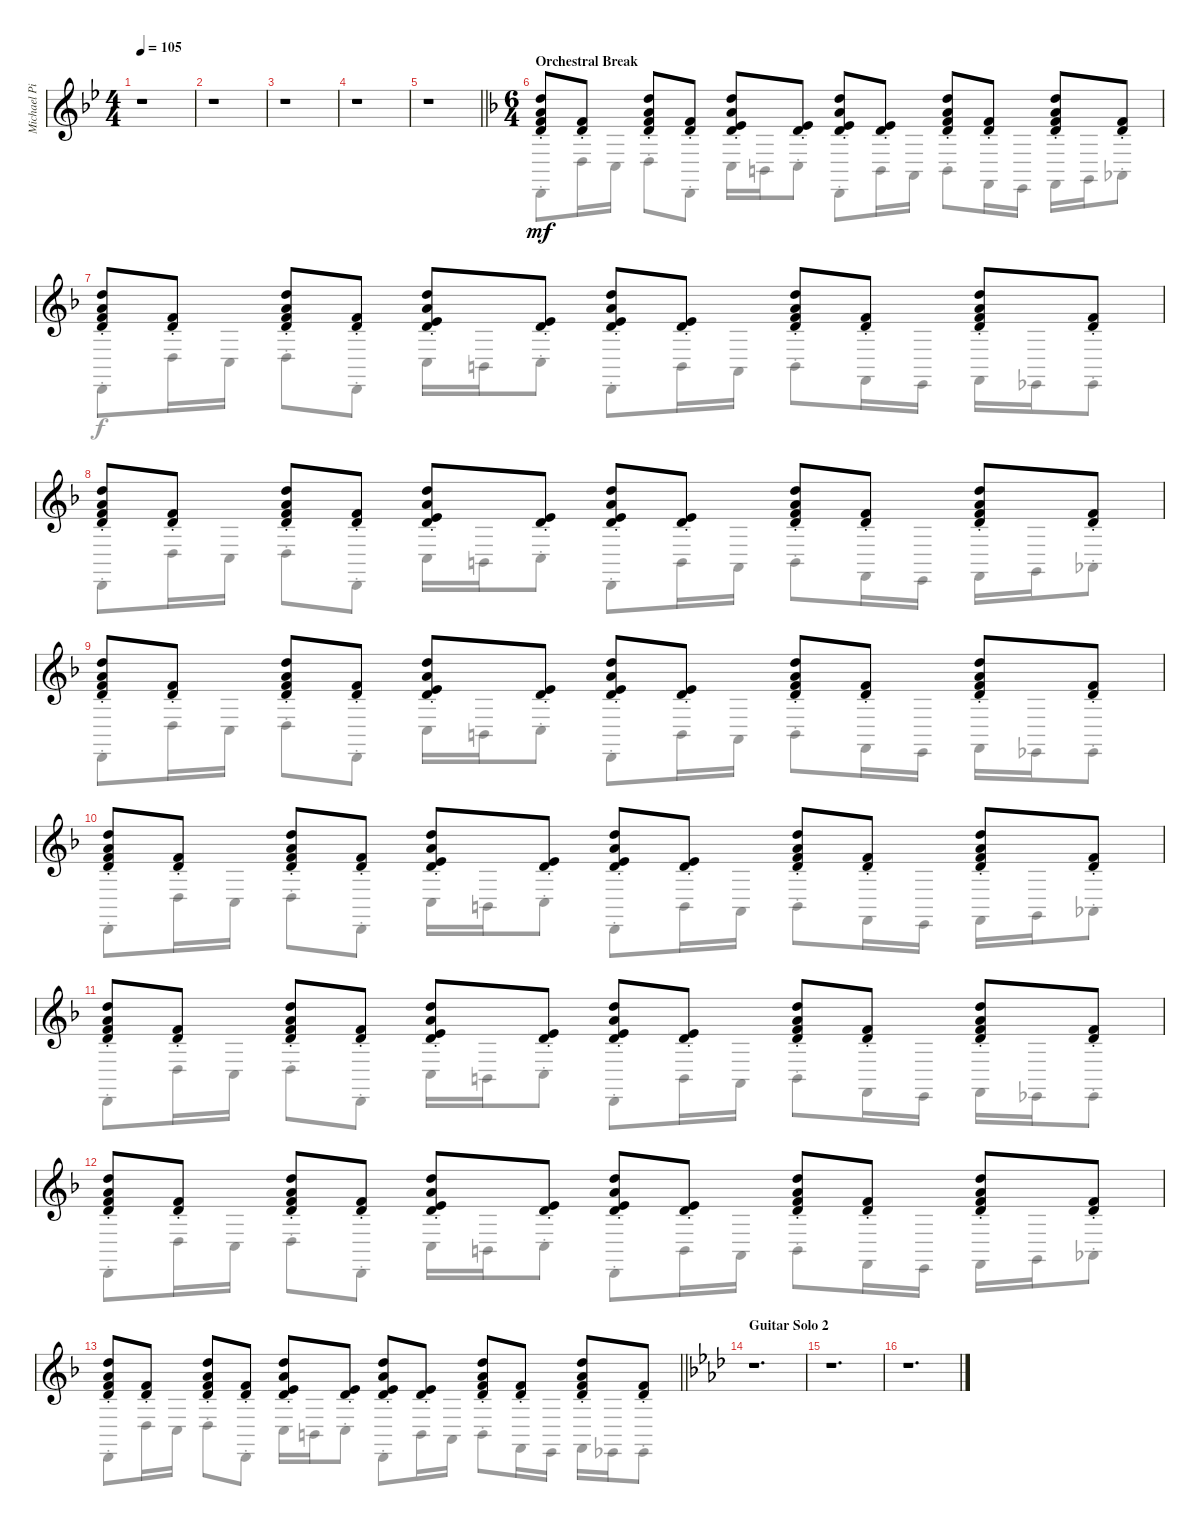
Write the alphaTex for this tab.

\track ("Michael Pinella Strings" "Michael Pi") {instrument stringensemble1}
\staff {score}
\tuning (D4 A3 F3 C3 G2 D2) {hide}
\voice
\ts (4 4)
\tempo 105
\clef g2
\ks gminor
r.1{dy f} |
r.1 |
r.1 |
r.1 |
\barLineRight lightlight
r.1 |
\ts (6 4)
\section ("" "Orchestral Break")
\ks dminor
(12.1{st} 12.2{st} 12.3{st} 14.4{st}).8{dy mf} (12.3{st} 14.4{st}).8 (12.1{st} 12.2{st} 12.3{st} 14.4{st}).8 (12.3{st} 14.4{st}).8 (12.1{st} 12.2{st} 11.3{st} 14.4{st}).8 (11.3{st} 14.4{st}).8 (12.1{st} 12.2{st} 11.3{st} 14.4{st}).8 (11.3{st} 14.4{st}).8 (12.1{st} 12.2{st} 12.3{st} 14.4{st}).8 (12.3{st} 14.4{st}).8 (12.1{st} 12.2{st} 12.3{st} 14.4{st}).8 (12.3{st} 14.4{st}).8 |
(12.1{st} 12.2{st} 12.3{st} 14.4{st}).8 (12.3{st} 14.4{st}).8 (12.1{st} 12.2{st} 12.3{st} 14.4{st}).8 (12.3{st} 14.4{st}).8 (12.1{st} 12.2{st} 11.3{st} 14.4{st}).8 (11.3{st} 14.4{st}).8 (12.1{st} 12.2{st} 11.3{st} 14.4{st}).8 (11.3{st} 14.4{st}).8 (12.1{st} 12.2{st} 12.3{st} 14.4{st}).8 (12.3{st} 14.4{st}).8 (12.1{st} 12.2{st} 12.3{st} 14.4{st}).8 (12.3{st} 14.4{st}).8 |
(12.1{st} 12.2{st} 12.3{st} 14.4{st}).8 (12.3{st} 14.4{st}).8 (12.1{st} 12.2{st} 12.3{st} 14.4{st}).8 (12.3{st} 14.4{st}).8 (12.1{st} 12.2{st} 11.3{st} 14.4{st}).8 (11.3{st} 14.4{st}).8 (12.1{st} 12.2{st} 11.3{st} 14.4{st}).8 (11.3{st} 14.4{st}).8 (12.1{st} 12.2{st} 12.3{st} 14.4{st}).8 (12.3{st} 14.4{st}).8 (12.1{st} 12.2{st} 12.3{st} 14.4{st}).8 (12.3{st} 14.4{st}).8 |
(12.1{st} 12.2{st} 12.3{st} 14.4{st}).8 (12.3{st} 14.4{st}).8 (12.1{st} 12.2{st} 12.3{st} 14.4{st}).8 (12.3{st} 14.4{st}).8 (12.1{st} 12.2{st} 11.3{st} 14.4{st}).8 (11.3{st} 14.4{st}).8 (12.1{st} 12.2{st} 11.3{st} 14.4{st}).8 (11.3{st} 14.4{st}).8 (12.1{st} 12.2{st} 12.3{st} 14.4{st}).8 (12.3{st} 14.4{st}).8 (12.1{st} 12.2{st} 12.3{st} 14.4{st}).8 (12.3{st} 14.4{st}).8 |
(12.1{st} 12.2{st} 12.3{st} 14.4{st}).8 (12.3{st} 14.4{st}).8 (12.1{st} 12.2{st} 12.3{st} 14.4{st}).8 (12.3{st} 14.4{st}).8 (12.1{st} 12.2{st} 11.3{st} 14.4{st}).8 (11.3{st} 14.4{st}).8 (12.1{st} 12.2{st} 11.3{st} 14.4{st}).8 (11.3{st} 14.4{st}).8 (12.1{st} 12.2{st} 12.3{st} 14.4{st}).8 (12.3{st} 14.4{st}).8 (12.1{st} 12.2{st} 12.3{st} 14.4{st}).8 (12.3{st} 14.4{st}).8 |
(12.1{st} 12.2{st} 12.3{st} 14.4{st}).8 (12.3{st} 14.4{st}).8 (12.1{st} 12.2{st} 12.3{st} 14.4{st}).8 (12.3{st} 14.4{st}).8 (12.1{st} 12.2{st} 11.3{st} 14.4{st}).8 (11.3{st} 14.4{st}).8 (12.1{st} 12.2{st} 11.3{st} 14.4{st}).8 (11.3{st} 14.4{st}).8 (12.1{st} 12.2{st} 12.3{st} 14.4{st}).8 (12.3{st} 14.4{st}).8 (12.1{st} 12.2{st} 12.3{st} 14.4{st}).8 (12.3{st} 14.4{st}).8 |
(12.1{st} 12.2{st} 12.3{st} 14.4{st}).8 (12.3{st} 14.4{st}).8 (12.1{st} 12.2{st} 12.3{st} 14.4{st}).8 (12.3{st} 14.4{st}).8 (12.1{st} 12.2{st} 11.3{st} 14.4{st}).8 (11.3{st} 14.4{st}).8 (12.1{st} 12.2{st} 11.3{st} 14.4{st}).8 (11.3{st} 14.4{st}).8 (12.1{st} 12.2{st} 12.3{st} 14.4{st}).8 (12.3{st} 14.4{st}).8 (12.1{st} 12.2{st} 12.3{st} 14.4{st}).8 (12.3{st} 14.4{st}).8 |
\barLineRight lightlight
(12.1{st} 12.2{st} 12.3{st} 14.4{st}).8 (12.3{st} 14.4{st}).8 (12.1{st} 12.2{st} 12.3{st} 14.4{st}).8 (12.3{st} 14.4{st}).8 (12.1{st} 12.2{st} 11.3{st} 14.4{st}).8 (11.3{st} 14.4{st}).8 (12.1{st} 12.2{st} 11.3{st} 14.4{st}).8 (11.3{st} 14.4{st}).8 (12.1{st} 12.2{st} 12.3{st} 14.4{st}).8 (12.3{st} 14.4{st}).8 (12.1{st} 12.2{st} 12.3{st} 14.4{st}).8 (12.3{st} 14.4{st}).8 |
\section ("" "Guitar Solo 2")
\ks fminor
r.1{d} |
r.1{d} |
r.1{d}
\voice
\clef g2
\ottava regular
\simile none
\ks gminor
|
|
|
|
\barLineRight lightlight
|
\ks dminor
0.6{st}.8 12.6.16 10.6.16 12.6{st}.8 0.6{st}.8 10.6.16 9.6.16 10.6{st}.8 0.6{st}.8 9.6.16 7.6.16 9.6{st}.8 3.6.16 2.6.16 3.6.16 5.6.16 6.6{st}.8 |
0.6{st}.8{dy f} 12.6.16 10.6.16 12.6{st}.8 0.6{st}.8 10.6.16 9.6.16 10.6{st}.8 0.6{st}.8 9.6.16 7.6.16 9.6{st}.8 3.6.16 2.6.16 3.6.16 1.6.16 1.6{st}.8 |
0.6{st}.8 12.6.16 10.6.16 12.6{st}.8 0.6{st}.8 10.6.16 9.6.16 10.6{st}.8 0.6{st}.8 9.6.16 7.6.16 9.6{st}.8 3.6.16 2.6.16 3.6.16 5.6.16 6.6{st}.8 |
0.6{st}.8 12.6.16 10.6.16 12.6{st}.8 0.6{st}.8 10.6.16 9.6.16 10.6{st}.8 0.6{st}.8 9.6.16 7.6.16 9.6{st}.8 3.6.16 2.6.16 3.6.16 1.6.16 1.6{st}.8 |
0.6{st}.8 12.6.16 10.6.16 12.6{st}.8 0.6{st}.8 10.6.16 9.6.16 10.6{st}.8 0.6{st}.8 9.6.16 7.6.16 9.6{st}.8 3.6.16 2.6.16 3.6.16 5.6.16 6.6{st}.8 |
0.6{st}.8 12.6.16 10.6.16 12.6{st}.8 0.6{st}.8 10.6.16 9.6.16 10.6{st}.8 0.6{st}.8 9.6.16 7.6.16 9.6{st}.8 3.6.16 2.6.16 3.6.16 1.6.16 1.6{st}.8 |
0.6{st}.8 12.6.16 10.6.16 12.6{st}.8 0.6{st}.8 10.6.16 9.6.16 10.6{st}.8 0.6{st}.8 9.6.16 7.6.16 9.6{st}.8 3.6.16 2.6.16 3.6.16 5.6.16 6.6{st}.8 |
\barLineRight lightlight
0.6{st}.8 12.6.16 10.6.16 12.6{st}.8 0.6{st}.8 10.6.16 9.6.16 10.6{st}.8 0.6{st}.8 9.6.16 7.6.16 9.6{st}.8 3.6.16 2.6.16 3.6.16 1.6.16 1.6{st}.8 |
\ks fminor
|
|
